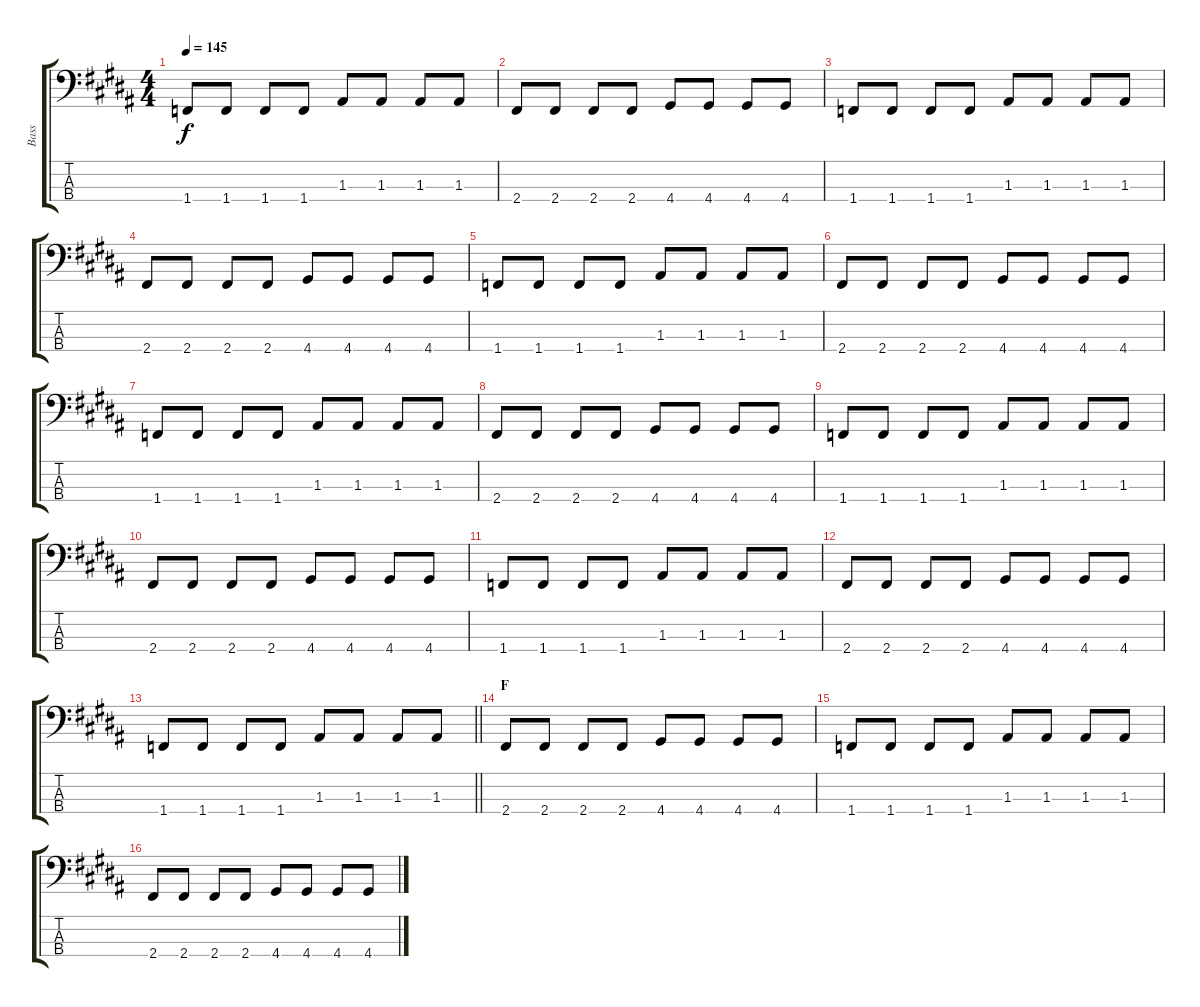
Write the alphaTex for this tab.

\track ("Bass" "Bass") {instrument electricbassfinger}
\staff {score tabs}
\tuning (G2 D2 A1 E1) {hide}
\ts (4 4)
\tempo 145
\clef f4
\ks b
1.4.8{dy f} 1.4.8 1.4.8 1.4.8 1.3.8 1.3.8 1.3.8 1.3.8 |
2.4.8 2.4.8 2.4.8 2.4.8 4.4.8 4.4.8 4.4.8 4.4.8 |
1.4.8 1.4.8 1.4.8 1.4.8 1.3.8 1.3.8 1.3.8 1.3.8 |
2.4.8 2.4.8 2.4.8 2.4.8 4.4.8 4.4.8 4.4.8 4.4.8 |
1.4.8 1.4.8 1.4.8 1.4.8 1.3.8 1.3.8 1.3.8 1.3.8 |
2.4.8 2.4.8 2.4.8 2.4.8 4.4.8 4.4.8 4.4.8 4.4.8 |
1.4.8 1.4.8 1.4.8 1.4.8 1.3.8 1.3.8 1.3.8 1.3.8 |
2.4.8 2.4.8 2.4.8 2.4.8 4.4.8 4.4.8 4.4.8 4.4.8 |
1.4.8 1.4.8 1.4.8 1.4.8 1.3.8 1.3.8 1.3.8 1.3.8 |
2.4.8 2.4.8 2.4.8 2.4.8 4.4.8 4.4.8 4.4.8 4.4.8 |
1.4.8 1.4.8 1.4.8 1.4.8 1.3.8 1.3.8 1.3.8 1.3.8 |
2.4.8 2.4.8 2.4.8 2.4.8 4.4.8 4.4.8 4.4.8 4.4.8 |
\barLineRight lightlight
1.4.8 1.4.8 1.4.8 1.4.8 1.3.8 1.3.8 1.3.8 1.3.8 |
\section ("" "F")
2.4.8 2.4.8 2.4.8 2.4.8 4.4.8 4.4.8 4.4.8 4.4.8 |
1.4.8 1.4.8 1.4.8 1.4.8 1.3.8 1.3.8 1.3.8 1.3.8 |
2.4.8 2.4.8 2.4.8 2.4.8 4.4.8 4.4.8 4.4.8 4.4.8
